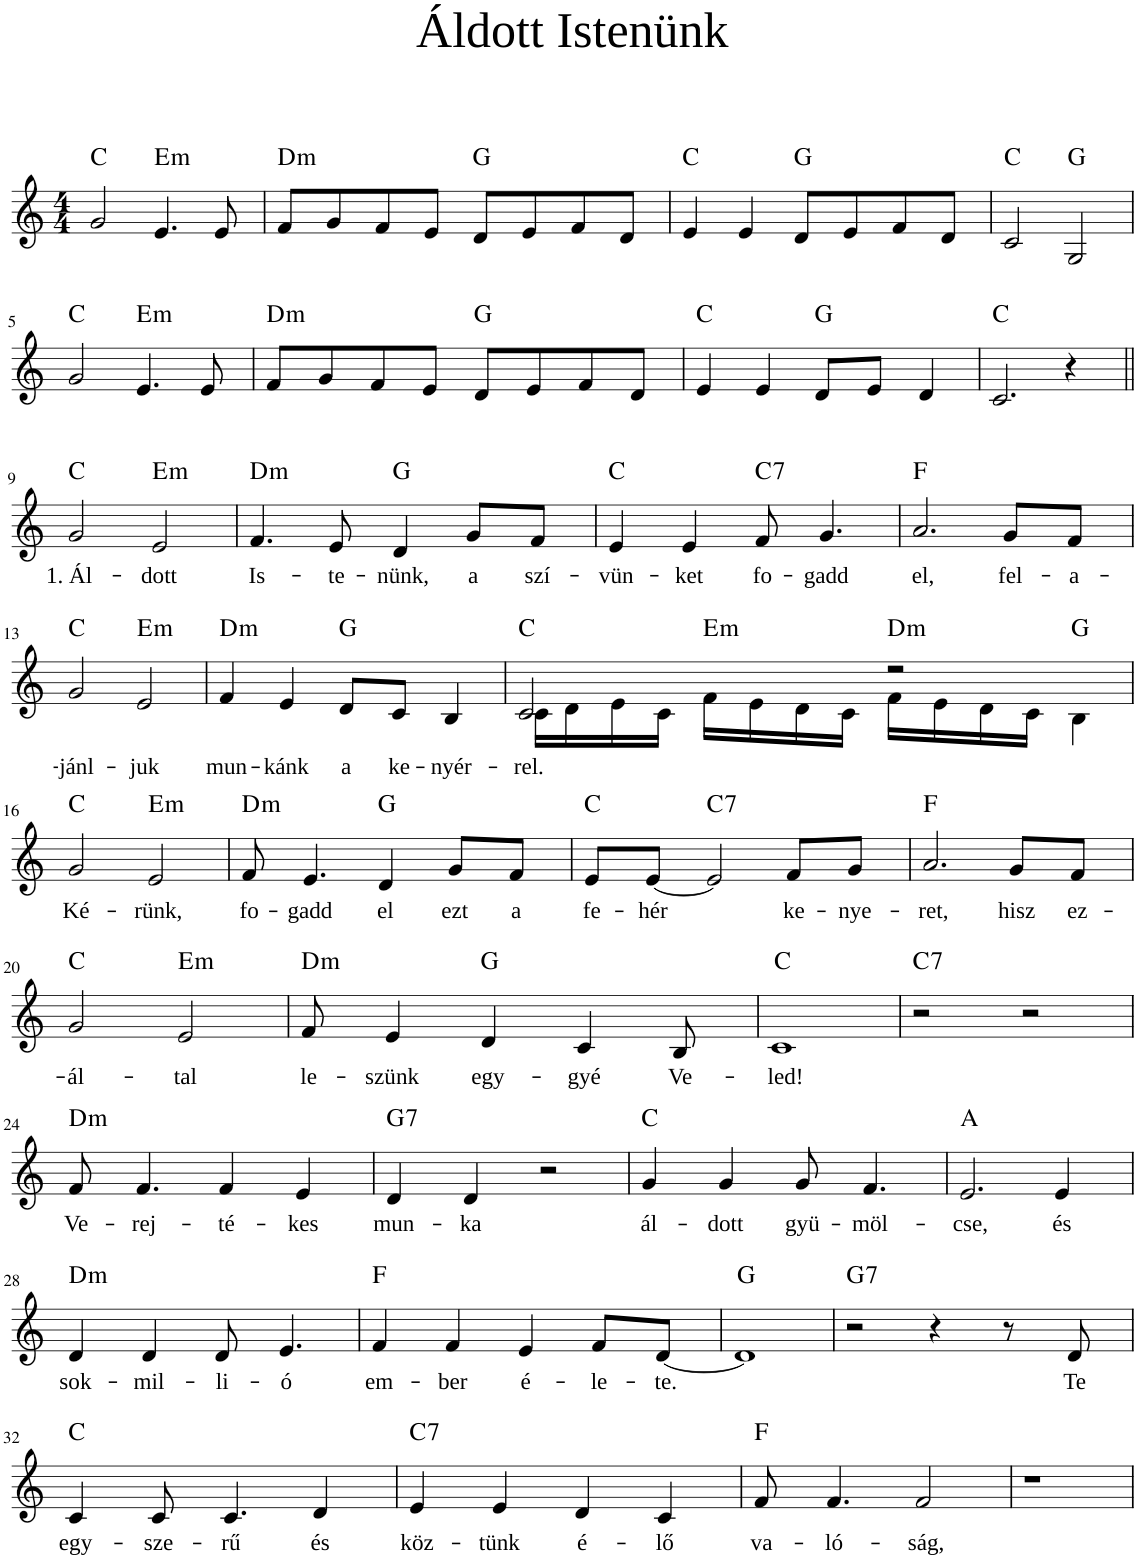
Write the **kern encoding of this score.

**kern	**text	**harte
*part1	*part1	*part1
*staff1	*staff1	*
*I"Voice	*	*
*clefG2	*	*
*k[]	*	*
*M4/4	*	*
=1	=1	=1
2g/	.	C:maj
!	!	!LO:H:kt=m
4.e/	.	E:min
8e/	.	.
=2	=2	=2
!	!	!LO:H:kt=m
8f/L	.	D:min
8g/	.	.
8f/	.	.
8e/J	.	.
8d/L	.	G:maj
8e/	.	.
8f/	.	.
8d/J	.	.
=3	=3	=3
4e/	.	C:maj
4e/	.	.
8d/L	.	G:maj
8e/	.	.
8f/	.	.
8d/J	.	.
=4	=4	=4
2c/	.	C:maj
2G/	.	G:maj
!!LO:LB:g=z
=5	=5	=5
2g/	.	C:maj
!	!	!LO:H:kt=m
4.e/	.	E:min
8e/	.	.
=6	=6	=6
!	!	!LO:H:kt=m
8f/L	.	D:min
8g/	.	.
8f/	.	.
8e/J	.	.
8d/L	.	G:maj
8e/	.	.
8f/	.	.
8d/J	.	.
=7	=7	=7
4e/	.	C:maj
4e/	.	.
8d/L	.	G:maj
8e/J	.	.
4d/	.	.
=8	=8	=8
2.c/	.	C:maj
4r	.	.
!!LO:LB:g=z
=9||	=9||	=9||
!	!LO:LY:b	!
2g/	1. Ál-	C:maj
!	!LO:LY:b	!LO:H:kt=m
2e/	-dott	E:min
=10	=10	=10
!	!LO:LY:b	!LO:H:kt=m
4.f/	Is-	D:min
!	!LO:LY:b	!
8e/	-te-	.
!	!LO:LY:b	!
4d/	-nünk,	G:maj
!	!LO:LY:b	!
8g/L	a	.
!	!LO:LY:b	!
8f/J	szí-	.
=11	=11	=11
!	!LO:LY:b	!
4e/	-vün-	C:maj
!	!LO:LY:b	!
4e/	-ket	.
!	!LO:LY:b	!LO:H:kt=7
8f/	fo-	C:7
!	!LO:LY:b	!
4.g/	-gadd	.
=12	=12	=12
!	!LO:LY:b	!
2.a/	el,	F:maj
!	!LO:LY:b	!
8g/L	fel-	.
!	!LO:LY:b	!
8f/J	-a-	.
!!LO:LB:g=z
=13	=13	=13
!	!LO:LY:b	!
2g/	-jánl-	C:maj
!	!LO:LY:b	!LO:H:kt=m
2e/	-juk	E:min
=14	=14	=14
!	!LO:LY:b	!LO:H:kt=m
4f/	mun-	D:min
!	!LO:LY:b	!
4e/	-kánk	.
!	!LO:LY:b	!
8d/L	a	G:maj
!	!LO:LY:b	!
8c/J	ke-	.
!	!LO:LY:b	!
4B/	-nyér-	.
=15	=15	=15
!	!LO:LY:b	!
*^	*	*
2c/	16c\LL	-rel.	C:maj
.	16d\	.	.
.	16e\	.	.
.	16c\JJ	.	.
!	!	!	!LO:H:kt=m
.	16f\LL	.	E:min
.	16e\	.	.
.	16d\	.	.
.	16c\JJ	.	.
!	!	!	!LO:H:kt=m
2r	16f\LL	.	D:min
.	16e\	.	.
.	16d\	.	.
.	16c\JJ	.	.
.	4B\	.	G:maj
!!LO:LB:g=z	!!
=16	=16	=16	=16
!	!	!LO:LY:b	!
*v	*v	*	*
2g/	Ké-	C:maj
!	!LO:LY:b	!LO:H:kt=m
2e/	-rünk,	E:min
=17	=17	=17
!	!LO:LY:b	!LO:H:kt=m
8f/	fo-	D:min
!	!LO:LY:b	!
4.e/	-gadd	.
!	!LO:LY:b	!
4d/	el	G:maj
!	!LO:LY:b	!
8g/L	ezt	.
!	!LO:LY:b	!
8f/J	a	.
=18	=18	=18
!	!LO:LY:b	!
8e/L	fe-	C:maj
!	!LO:LY:b	!
[8e/J	-hér	.
!	!	!LO:H:kt=7
2e/]	.	C:7
!	!LO:LY:b	!
8f/L	ke-	.
!	!LO:LY:b	!
8g/J	-nye-	.
=19	=19	=19
!	!LO:LY:b	!
2.a/	-ret,	F:maj
!	!LO:LY:b	!
8g/L	hisz	.
!	!LO:LY:b	!
8f/J	ez-	.
!!LO:LB:g=z
=20	=20	=20
!	!LO:LY:b	!
2g/	-ál-	C:maj
!	!LO:LY:b	!LO:H:kt=m
2e/	-tal	E:min
=21	=21	=21
!	!LO:LY:b	!LO:H:kt=m
8f/	le-	D:min
!	!LO:LY:b	!
4e/	-szünk	.
!	!LO:LY:b	!
4d/	egy-	G:maj
!	!LO:LY:b	!
4c/	-gyé	.
!	!LO:LY:b	!
8B/	Ve-	.
=22	=22	=22
!	!LO:LY:b	!
1c	-led!	C:maj
=23	=23	=23
!	!	!LO:H:kt=7
2r	.	C:7
2r	.	.
!!LO:LB:g=z
=24	=24	=24
!	!LO:LY:b	!LO:H:kt=m
8f/	Ve-	D:min
!	!LO:LY:b	!
4.f/	-rej-	.
!	!LO:LY:b	!
4f/	-té-	.
!	!LO:LY:b	!
4e/	-kes	.
=25	=25	=25
!	!LO:LY:b	!LO:H:kt=7
4d/	mun-	G:7
!	!LO:LY:b	!
4d/	-ka	.
2r	.	.
=26	=26	=26
!	!LO:LY:b	!
4g/	ál-	C:maj
!	!LO:LY:b	!
4g/	-dott	.
!	!LO:LY:b	!
8g/	gyü-	.
!	!LO:LY:b	!
4.f/	-möl-	.
=27	=27	=27
!	!LO:LY:b	!
2.e/	-cse,	A:maj
!	!LO:LY:b	!
4e/	és	.
!!LO:LB:g=z
=28	=28	=28
!	!LO:LY:b	!LO:H:kt=m
4d/	sok-	D:min
!	!LO:LY:b	!
4d/	-mil-	.
!	!LO:LY:b	!
8d/	-li-	.
!	!LO:LY:b	!
4.e/	-ó	.
=29	=29	=29
!	!LO:LY:b	!
4f/	em-	F:maj
!	!LO:LY:b	!
4f/	-ber	.
!	!LO:LY:b	!
4e/	é-	.
!	!LO:LY:b	!
8f/L	-le-	.
!	!LO:LY:b	!
[8d/J	-te.	.
=30	=30	=30
1d]	.	G:maj
=31	=31	=31
!	!	!LO:H:kt=7
2r	.	G:7
4r	.	.
8r	.	.
!	!LO:LY:b	!
8d/	Te	.
!!LO:LB:g=z
=32	=32	=32
!	!LO:LY:b	!
4c/	egy-	C:maj
!	!LO:LY:b	!
8c/	-sze-	.
!	!LO:LY:b	!
4.c/	-rű	.
!	!LO:LY:b	!
4d/	és	.
=33	=33	=33
!	!LO:LY:b	!LO:H:kt=7
4e/	köz-	C:7
!	!LO:LY:b	!
4e/	-tünk	.
!	!LO:LY:b	!
4d/	é-	.
!	!LO:LY:b	!
4c/	-lő	.
=34	=34	=34
!	!LO:LY:b	!
8f/	va-	F:maj
!	!LO:LY:b	!
4.f/	-ló-	.
!	!LO:LY:b	!
2f/	-ság,	.
=35	=35	=35
1r	.	.
=	=	=
*-	*-	*-
